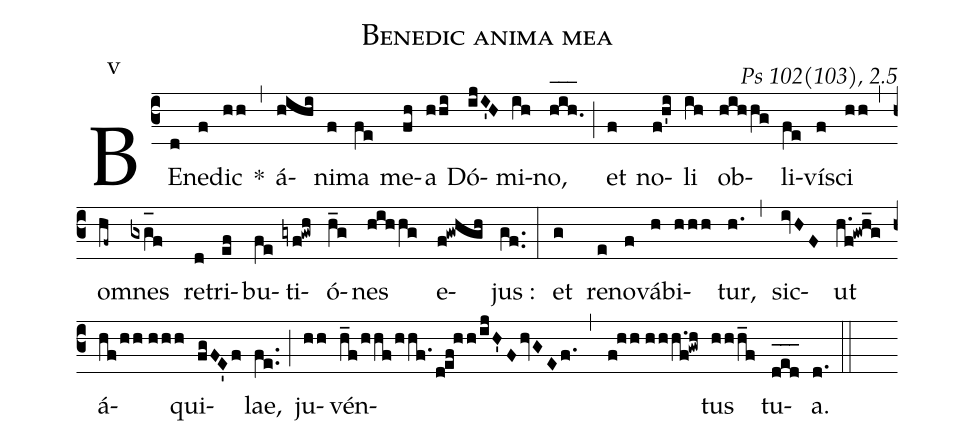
name:Benedic anima mea;
commentary: Ps 102(103), 2.5;
mode:v;
%%
(c3) BE(d)ne(f)dic(hh) *(,) á(hihi)ni(f)ma(fe) me(fh)a(hhi) Dó(ijI'H)mi(ih)no,(h_[oh:h]i_[oh:h]h._[oh:h]) (;) et(f) no(f!h'i)li(ih) ob(hihhg)li(fe)ví(f)sci(hh) (,) o(hf~)mnes(gxg_[oh:h]f) re(d)tri(ef)bu(fe)ti(gyf!gwh)ó(h_g)nes(hihhg) e(f!gwhgh)jus :(gf..) (:) et(g) re(e)no(f)vá(h)bi(hhh)tur,(h.) (,) sic(ivHF)ut(h.f!gwh_g) á(hf/hh//hhh)qui(fgFE'f)lae,(fe..) (;) ju(hh)vén(h_f/hhf/hhf./d!ef!hh/ijH'FhvGEf.//,//f!hh//hhh.f!gwh)tus(hhh_f) tu(d_[oh:h]e_[oh:h]d_[oh:h])a.(d.) (::)
